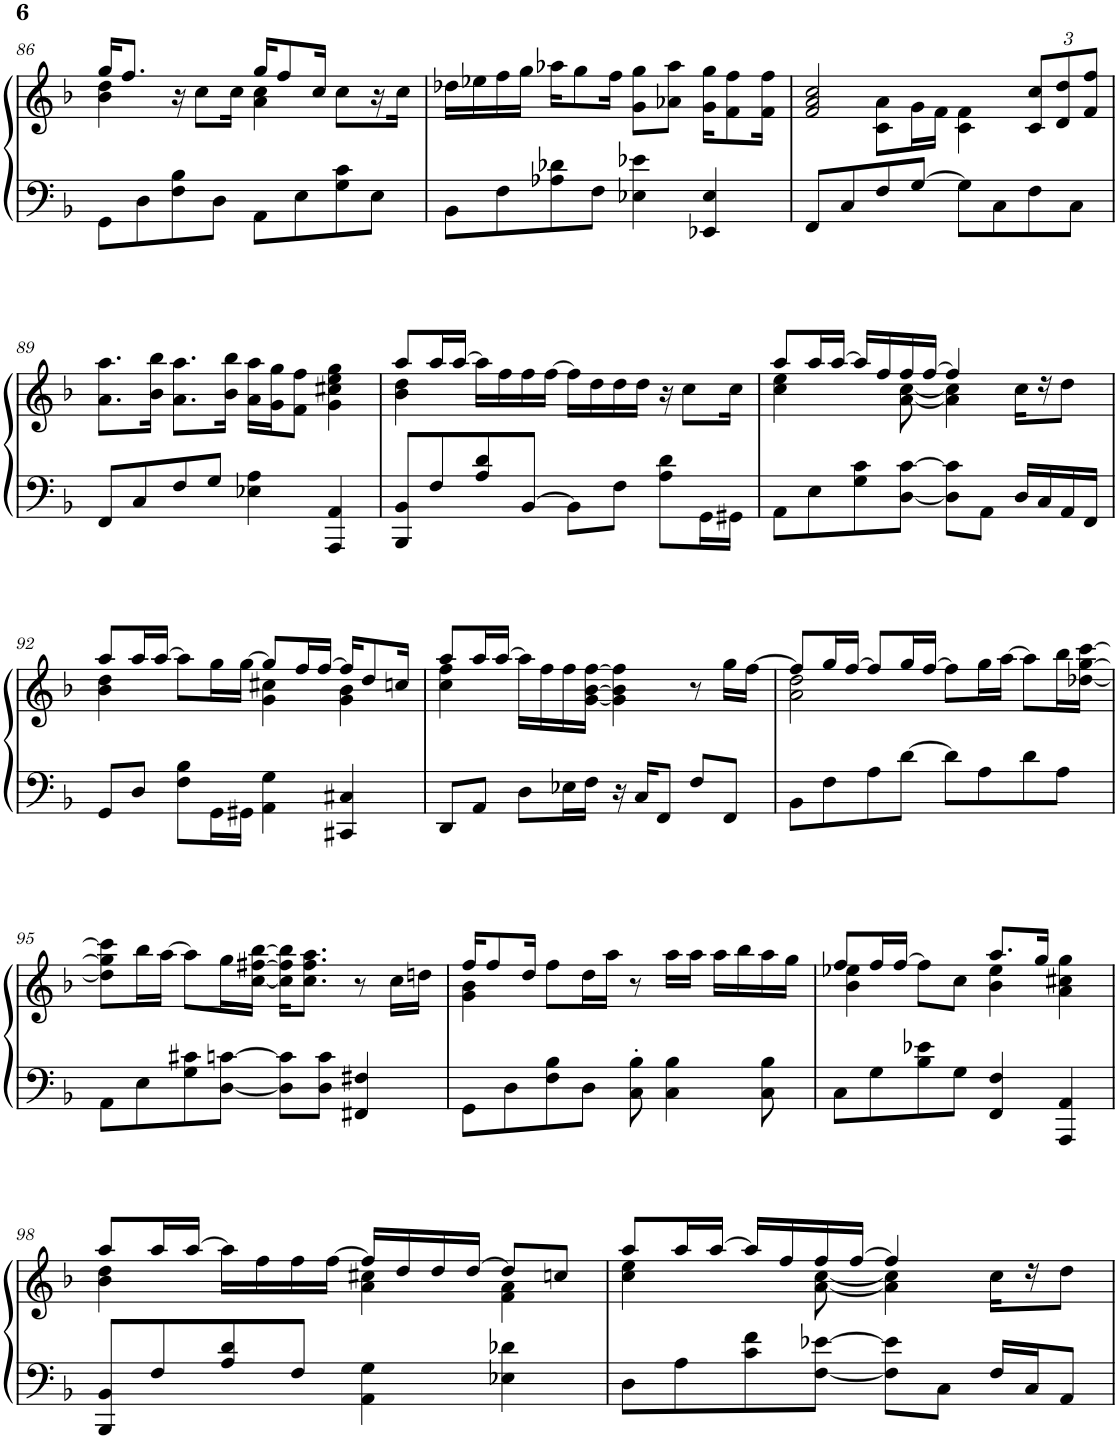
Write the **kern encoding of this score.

**kern	**kern
*part1	*part1
*staff2	*staff1
*I"Grand Piano	*
*I'Pno. 3	*
!!LO:PB:g=z
*clefF4	*clefG2
*k[b-]	*k[b-]
*M4/4	*M4/4
=86	=86
*	*^
8GG\L	16gg/KL	4b-\ 4dd\
.	8.ff/J	.
8D\	.	.
8F\ 8B-\	16r	4ryy
.	8cc\L	.
8D\J	.	.
.	16cc\Jk	.
8AA\L	16gg/KL	4a\ 4cc\
.	8ff/	.
8E\	.	.
.	16cc/Jk	.
8G\ 8c\	8cc\L	4ryy
8E\J	16r	.
.	16cc\JJ	.
*	*v	*v
=87	=87
8BB-\L	16dd-X\LL
.	16ee-X\
8F\	16ff\
.	16gg\JJ
8A-X\ 8d-X\	16aa-X\KL
.	8gg\
8F\J	.
.	16ff\Jk
4E-X\ 4e-X\	8g\ 8gg\L
.	8a-X\ 8aa-\J
4EE-X/ 4E-/	16g\ 16gg\KL
.	8f\ 8ff\
.	16f\ 16ff\Jk
=88	=88
*	*^
8FF/L	2f/ 2a/ 2cc/	4ryy
8C/	.	.
8F/	.	8c\ 8a\L
[8G/J	.	16g\L
.	.	16f\JJ
8G\L]	4ryy	4c\ 4f\
8C\	.	.
*	*Xbrackettup	*
8F\	12c/ 12cc/L	4ryy
.	12d/ 12dd/	.
8C\J	.	.
.	12f/ 12ff/J	.
*	*v	*v
!!LO:LB:g=z
=89	=89
8FF/L	8.a\ 8.aa\L
8C/	.
.	16b-\ 16bb-\Jk
8F/	8.a\ 8.aa\L
8G/J	.
.	16b-\ 16bb-\Jk
4E-X\ 4A\	16a\ 16aa\LL
.	16g\ 16gg\J
.	8f\ 8ff\J
4AAA/ 4AA/	4g\ 4cc#X\ 4ee\ 4gg\
=90	=90
*	*^
8BBB-/ 8BB-/L	8aa/L	4b-\ 4dd\
8F/	16aa/L	.
.	[16aa/JJ	.
8A/ 8d/	16aa\LL]	2.ryy
.	16ff\	.
[8BB-/J	16ff\	.
.	[16ff\JJ	.
8BB-\L]	16ff\LL]	.
.	16dd\	.
8F\J	16dd\	.
.	16dd\JJ	.
8A\ 8d\L	16r	.
.	8cc\L	.
16GG\L	.	.
16GG#X\JJ	16cc\Jk	.
=91	=91	=91
8AA\L	8aa/L	4cc\ 4ee\
8E\	16aa/L	.
.	[16aa/JJ	.
8G\ 8c\	16aa/LL]	8ryy
.	16ff/	.
[8D\ [8c\J	16ff/	[8a\ [8cc\
.	[16ff/JJ	.
8D\] 8c\]L	4ff/]	4a\] 4cc\]
8AA\J	.	.
16D/LL	16cc\LL	4ryy
16C/	16r	.
16AA/	8dd\J	.
16FF/JJ	.	.
!!LO:LB:g=z	!!
=92	=92	=92
8GG/L	8aa/L	4b-\ 4dd\
8D/J	16aa/L	.
.	[16aa/JJ	.
8F\ 8B-\L	8aa\L]	4ryy
16GG\L	16gg\L	.
16GG#X\JJ	[16gg\JJ	.
4AA\ 4G\	8gg/L]	4g\ 4cc#X\
.	16ff/L	.
.	[16ff/JJ	.
4CC#X/ 4C#X/	16ff/KL]	4g\ 4b-\
.	8dd/	.
.	16ccn/Jk	.
=93	=93	=93
8DD/L	8aa/L	4cc\ 4ff\
8AA/J	16aa/L	.
.	[16aa/JJ	.
8D\L	16aa\LL]	2.ryy
.	16ff\	.
16E-X\L	16ff\	.
16F\JJ	[16g\ [16b-\ [16ff\JJ	.
16r	4g\] 4b-\] 4ff\]	.
16C/KL	.	.
8FF/J	.	.
8F/L	8r	.
8FF/J	16gg\LL	.
.	[16ff\JJ	.
=94	=94	=94
8BB-\L	8ff/L]	2a\ 2dd\
8F\	16gg/L	.
.	[16ff/JJ	.
8A\	8ff/L]	.
[8d\J	16gg/L	.
.	[16ff/JJ	.
8d\L]	8ff\L]	2ryy
8A\	16gg\L	.
.	[16aa\JJ	.
8d\	8aa\L]	.
8A\J	16bb-\L	.
.	[16dd-X\ [16gg\ [16ccc\JJ	.
*	*v	*v
!!LO:LB:g=z
=95	=95
8AA\L	8dd-\] 8gg\] 8ccc\]L
8E\	16bb-\L
.	[16aa\JJ
8G\ 8c#X\	8aa\L]
[8D\ [8cn\J	16gg\L
.	[16cc\ [16ff#X\ [16bb-\JJ
8D\] 8c\]L	16cc\] 16ff#\] 16bb-\]KL
.	8.cc\ 8.ff#\ 8.aa\J
8D\ 8c\J	.
4FF#X/ 4F#X/	8r
.	16cc\LL
.	16ddn\JJ
=96	=96
*	*^
8GG\L	16ff/KL	4g\ 4b-\
.	8ff/	.
8D\	.	.
.	16dd/Jk	.
8F\ 8B-\	8ff\L	2.ryy
8D\J	16dd\L	.
.	16aa\JJ	.
8C\' 8B-\'	8r	.
4C\ 4B-\	16aa\LL	.
.	16aa\JJ	.
.	16aa\LL	.
.	16bb-\	.
8C\ 8B-\	16aa\	.
.	16gg\JJ	.
=97	=97	=97
8C\L	8ff/L	4b-\ 4ee-X\
8G\	16ff/L	.
.	[16ff/JJ	.
8B-\ 8e-X\	8ff\L]	4ryy
8G\J	8cc\J	.
4FF/ 4F/	8.aa/L	4b-\ 4ee-\
.	16gg/Jk	.
4AAA/ 4AA/	4a\ 4cc#X\ 4gg\	4ryy
!!LO:LB:g=z	!!
=98	=98	=98
8BBB-/ 8BB-/L	8aa/L	4b-\ 4dd\
8F/	16aa/L	.
.	[16aa/JJ	.
8A/ 8d/	16aa\LL]	4ryy
.	16ff\	.
8F/J	16ff\	.
.	[16ff\JJ	.
4AA\ 4G\	16ff/LL]	4a\ 4cc#X\
.	16dd/	.
.	16dd/	.
.	[16dd/JJ	.
4E-X\ 4d-X\	8dd/L]	4f\ 4a\
.	8ccn/J	.
=99	=99	=99
8D\L	8aa/L	4cc\ 4ee\
8A\	16aa/L	.
.	[16aa/JJ	.
8c\ 8f\	16aa/LL]	8ryy
.	16ff/	.
[8F\ [8e-X\J	16ff/	[8a\ [8cc\
.	[16ff/JJ	.
8F\] 8e-\]L	4ff/]	4a\] 4cc\]
8C\J	.	.
16F/LL	16cc\LL	4ryy
16C/J	16r	.
8AA/J	8dd\J	.
*	*v	*v
=	=
*-	*-
